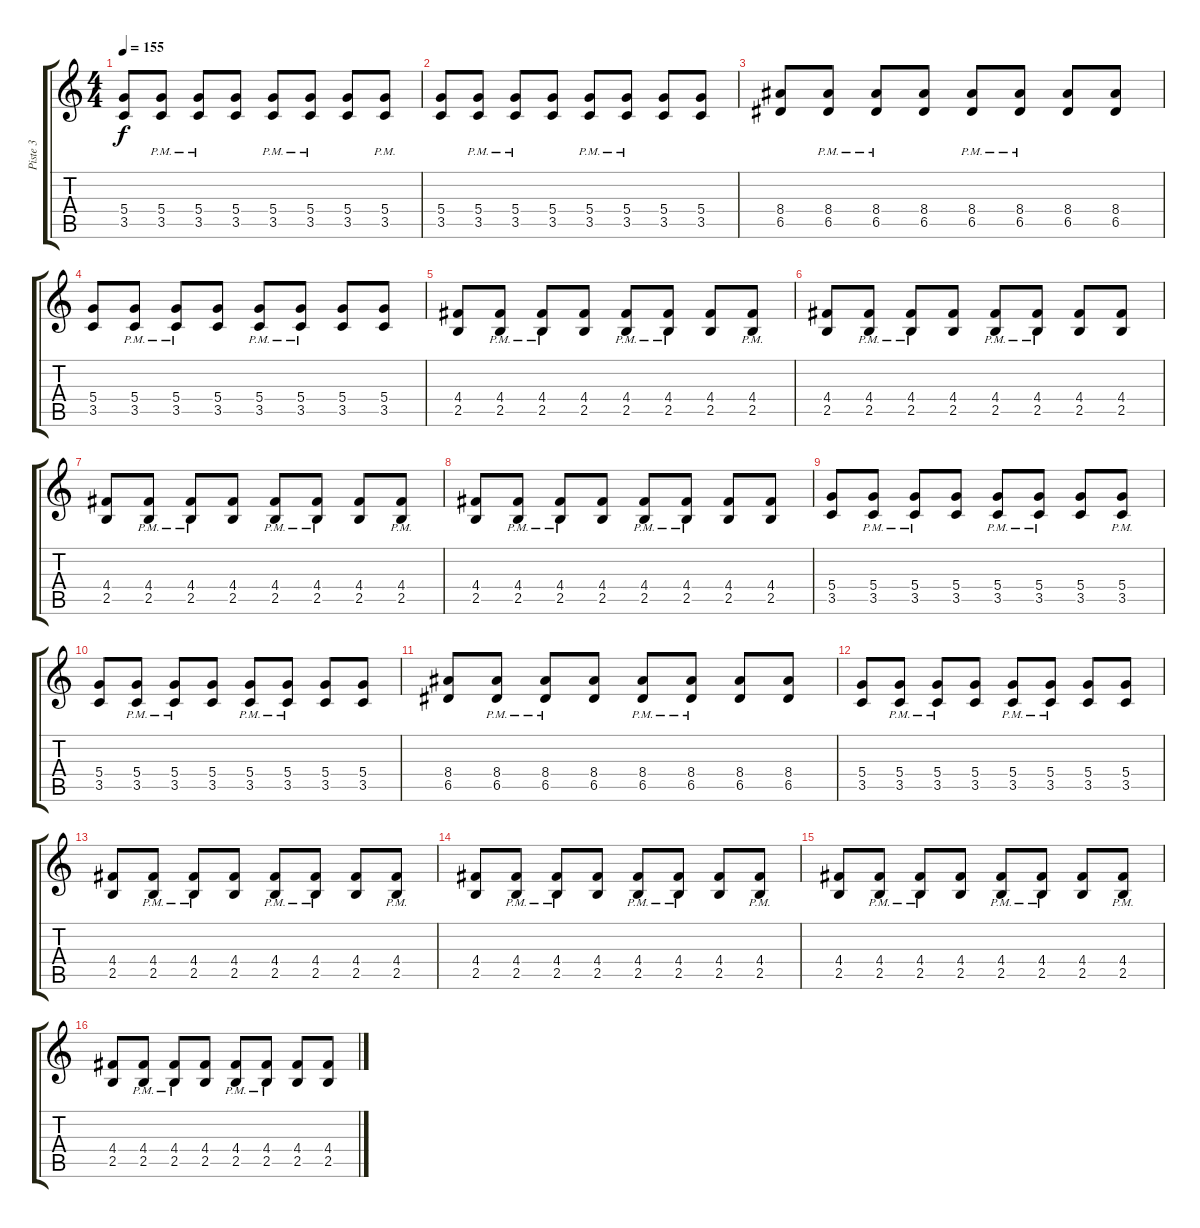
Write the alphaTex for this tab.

\track ("Piste 3" "Piste 3") {instrument distortionguitar}
\staff {score tabs}
\tuning (E4 B3 G3 D3 A2 E2) {hide}
\ts (4 4)
\tempo 155
\clef g2
\ks c
(5.4 3.5).8{dy f} (5.4{pm} 3.5{pm}).8 (5.4{pm} 3.5{pm}).8 (5.4 3.5).8 (5.4{pm} 3.5{pm}).8 (5.4{pm} 3.5{pm}).8 (5.4 3.5).8 (5.4{pm} 3.5{pm}).8 |
(5.4 3.5).8 (5.4{pm} 3.5{pm}).8 (5.4{pm} 3.5{pm}).8 (5.4 3.5).8 (5.4{pm} 3.5{pm}).8 (5.4{pm} 3.5{pm}).8 (5.4 3.5).8 (5.4 3.5).8 |
(8.4 6.5).8 (8.4{pm} 6.5{pm}).8 (8.4{pm} 6.5{pm}).8 (8.4 6.5).8 (8.4{pm} 6.5{pm}).8 (8.4{pm} 6.5{pm}).8 (8.4 6.5).8 (8.4 6.5).8 |
(5.4 3.5).8 (5.4{pm} 3.5{pm}).8 (5.4{pm} 3.5{pm}).8 (5.4 3.5).8 (5.4{pm} 3.5{pm}).8 (5.4{pm} 3.5{pm}).8 (5.4 3.5).8 (5.4 3.5).8 |
(4.4 2.5).8 (4.4{pm} 2.5{pm}).8 (4.4{pm} 2.5{pm}).8 (4.4 2.5).8 (4.4{pm} 2.5{pm}).8 (4.4{pm} 2.5{pm}).8 (4.4 2.5).8 (4.4{pm} 2.5{pm}).8 |
(4.4 2.5).8 (4.4{pm} 2.5{pm}).8 (4.4{pm} 2.5{pm}).8 (4.4 2.5).8 (4.4{pm} 2.5{pm}).8 (4.4{pm} 2.5{pm}).8 (4.4 2.5).8 (4.4 2.5).8 |
(4.4 2.5).8 (4.4{pm} 2.5{pm}).8 (4.4{pm} 2.5{pm}).8 (4.4 2.5).8 (4.4{pm} 2.5{pm}).8 (4.4{pm} 2.5{pm}).8 (4.4 2.5).8 (4.4{pm} 2.5{pm}).8 |
(4.4 2.5).8 (4.4{pm} 2.5{pm}).8 (4.4{pm} 2.5{pm}).8 (4.4 2.5).8 (4.4{pm} 2.5{pm}).8 (4.4{pm} 2.5{pm}).8 (4.4 2.5).8 (4.4 2.5).8 |
(5.4 3.5).8 (5.4{pm} 3.5{pm}).8 (5.4{pm} 3.5{pm}).8 (5.4 3.5).8 (5.4{pm} 3.5{pm}).8 (5.4{pm} 3.5{pm}).8 (5.4 3.5).8 (5.4{pm} 3.5{pm}).8 |
(5.4 3.5).8 (5.4{pm} 3.5{pm}).8 (5.4{pm} 3.5{pm}).8 (5.4 3.5).8 (5.4{pm} 3.5{pm}).8 (5.4{pm} 3.5{pm}).8 (5.4 3.5).8 (5.4 3.5).8 |
(8.4 6.5).8 (8.4{pm} 6.5{pm}).8 (8.4{pm} 6.5{pm}).8 (8.4 6.5).8 (8.4{pm} 6.5{pm}).8 (8.4{pm} 6.5{pm}).8 (8.4 6.5).8 (8.4 6.5).8 |
(5.4 3.5).8 (5.4{pm} 3.5{pm}).8 (5.4{pm} 3.5{pm}).8 (5.4 3.5).8 (5.4{pm} 3.5{pm}).8 (5.4{pm} 3.5{pm}).8 (5.4 3.5).8 (5.4 3.5).8 |
(4.4 2.5).8 (4.4{pm} 2.5{pm}).8 (4.4{pm} 2.5{pm}).8 (4.4 2.5).8 (4.4{pm} 2.5{pm}).8 (4.4{pm} 2.5{pm}).8 (4.4 2.5).8 (4.4{pm} 2.5{pm}).8 |
(4.4 2.5).8 (4.4{pm} 2.5{pm}).8 (4.4{pm} 2.5{pm}).8 (4.4 2.5).8 (4.4{pm} 2.5{pm}).8 (4.4{pm} 2.5{pm}).8 (4.4 2.5).8 (4.4{pm} 2.5{pm}).8 |
(4.4 2.5).8 (4.4{pm} 2.5{pm}).8 (4.4{pm} 2.5{pm}).8 (4.4 2.5).8 (4.4{pm} 2.5{pm}).8 (4.4{pm} 2.5{pm}).8 (4.4 2.5).8 (4.4{pm} 2.5{pm}).8 |
(4.4 2.5).8 (4.4{pm} 2.5{pm}).8 (4.4{pm} 2.5{pm}).8 (4.4 2.5).8 (4.4{pm} 2.5{pm}).8 (4.4{pm} 2.5{pm}).8 (4.4 2.5).8 (4.4 2.5).8
